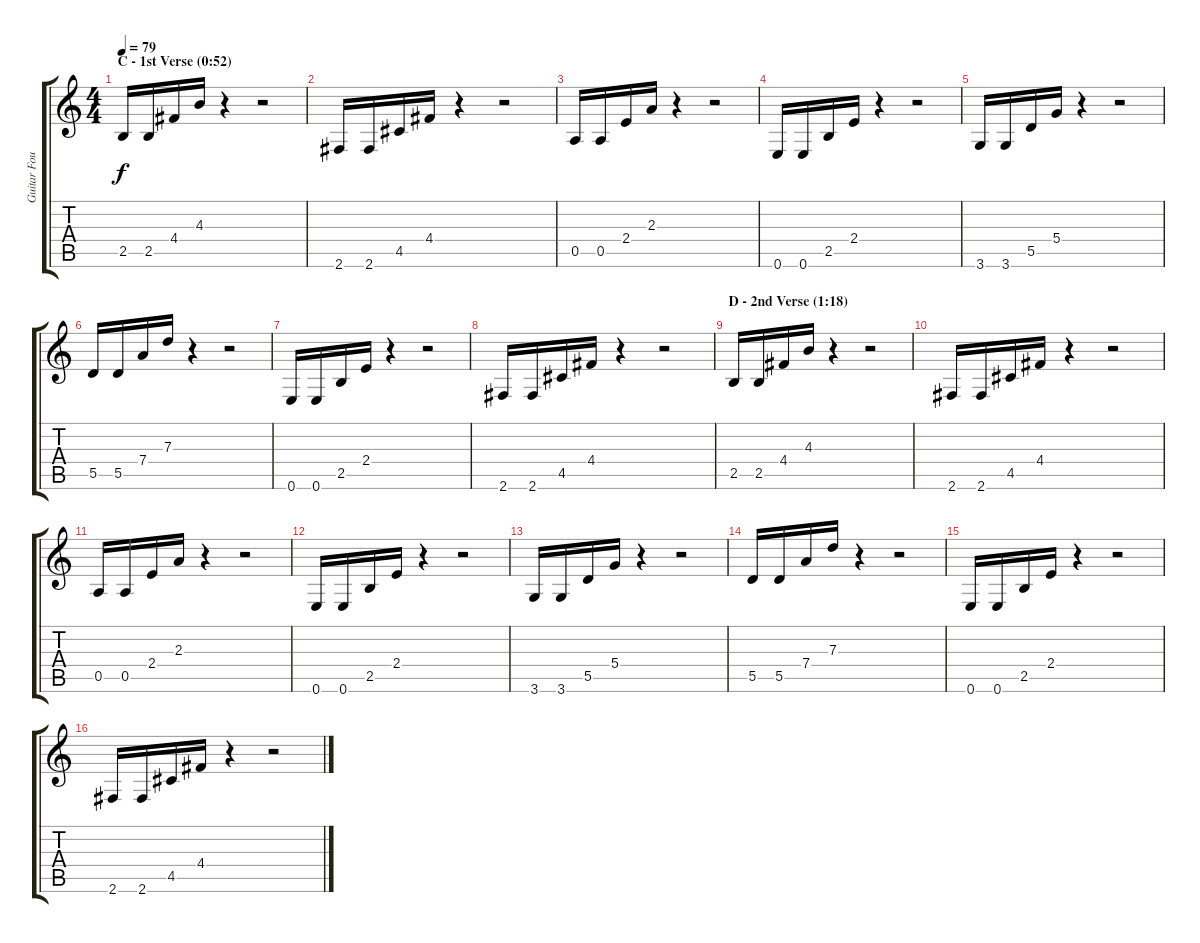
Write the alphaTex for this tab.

\track ("Guitar Four" "Guitar Fou") {instrument distortionguitar}
\staff {score tabs}
\tuning (E4 B3 G3 D3 A2 E2) {hide}
\ts (4 4)
\section ("" "C - 1st Verse (0:52)")
\tempo 79
\clef g2
\ks c
2.5.16{dy f} 2.5.16 4.4.16 4.3.16 r.4 r.2 |
2.6.16 2.6.16 4.5.16 4.4.16 r.4 r.2 |
0.5.16 0.5.16 2.4.16 2.3.16 r.4 r.2 |
0.6.16 0.6.16 2.5.16 2.4.16 r.4 r.2 |
3.6.16 3.6.16 5.5.16 5.4.16 r.4 r.2 |
5.5.16 5.5.16 7.4.16 7.3.16 r.4 r.2 |
0.6.16 0.6.16 2.5.16 2.4.16 r.4 r.2 |
2.6.16 2.6.16 4.5.16 4.4.16 r.4 r.2 |
\section ("" "D - 2nd Verse (1:18)")
2.5.16 2.5.16 4.4.16 4.3.16 r.4 r.2 |
2.6.16 2.6.16 4.5.16 4.4.16 r.4 r.2 |
0.5.16 0.5.16 2.4.16 2.3.16 r.4 r.2 |
0.6.16 0.6.16 2.5.16 2.4.16 r.4 r.2 |
3.6.16 3.6.16 5.5.16 5.4.16 r.4 r.2 |
5.5.16 5.5.16 7.4.16 7.3.16 r.4 r.2 |
0.6.16 0.6.16 2.5.16 2.4.16 r.4 r.2 |
2.6.16 2.6.16 4.5.16 4.4.16 r.4 r.2
